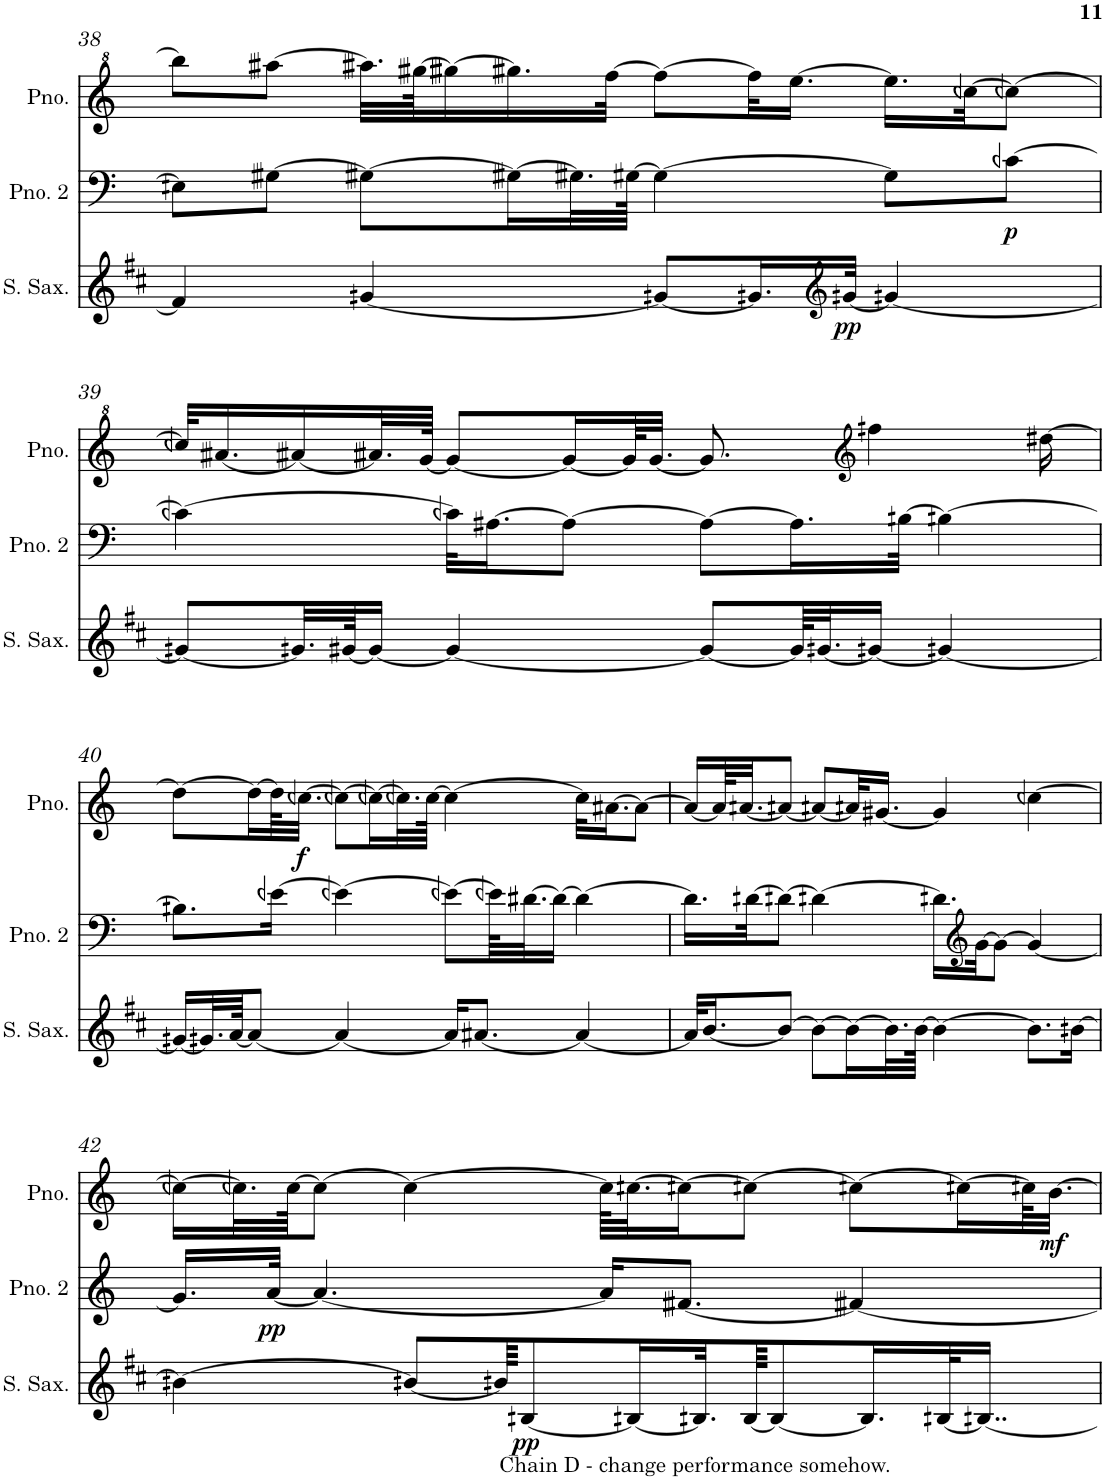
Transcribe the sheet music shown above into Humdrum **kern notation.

**kern	**dynam	**kern	**dynam	**kern	**dynam
*part3	*part3	*part2	*part2	*part1	*part1
*staff3	*staff3	*staff2	*staff2	*staff1	*staff1
*I"Soprano Saxophone	*	*I"Piano 2	*	*I"Piano	*
*I'S. Sax.	*	*I'Pno. 2	*	*I'Pno.	*
!!LO:PB:g=z
*clefG2	*	*clefF4	*	*clefG^2	*
*Trd1c2	*	*	*	*	*
*k[f#c#]	*	*k[]	*	*k[]	*
*M4/4	*	*M4/4	*	*M4/4	*
=38	=38	=38	=38	=38	=38
4f#/]	.	8En\L]	.	8bbb\L]	.
.	.	[8Gn\J	.	[8aaan\J	.
[4gn/	.	8Gn\L_	.	32.aaan\LLL]	.
.	.	.	.	[64gggn\JK	.
.	.	.	.	16gggn\_	.
.	.	16Gn\L_	.	16.gggn\]	.
.	.	32.Gn\L]	.	.	.
.	.	.	.	[32fff\JJk	.
.	.	[64G#X\JJJk	.	.	.
8gn/L_	.	4G#\_	.	8fff\L_	.
16.gn/L]	.	.	.	32fff\KL]	.
.	.	.	.	[16.eee\JJ	.
*clefG2	*	*	*	*	*
!	!LO:DY:b	!	!	!	!
[32gn/JJk	pp	.	.	.	.
4gn/_	.	8G#\L]	.	16.eee\LL]	.
.	.	.	.	[32cccn\JK	.
!	!	!	!LO:DY:b	!	!
.	.	[8cn\J	p	8cccn\J_	.
!!LO:LB:g=z
=39	=39	=39	=39	=39	=39
8gn/L_	.	4cn\_	.	32cccn/KLL]	.
.	.	.	.	[16.aan/	.
32.gn/LL]	.	.	.	16aan/_	.
[64g#X/JK	.	.	.	.	.
16g#/JJ_	.	.	.	32.aan/L]	.
.	.	.	.	[64gg/JJJk	.
4g#/_	.	32cn\KLL]	.	8gg/L_	.
.	.	[16.A#X\J	.	.	.
.	.	8A#\J_	.	16gg/L_	.
.	.	.	.	64gg/KL]	.
.	.	.	.	[32.gg/JJJ	.
8g#/L_	.	8A#\L_	.	8.gg/]	.
64g#/KLL]	.	16.A#\L]	.	.	.
[32.gn/J	.	.	.	.	.
*	*	*	*	*clefG2	*
16gn/JJ_	.	.	.	4ffn\	.
.	.	[32Bn\JJk	.	.	.
4gn/_	.	4Bn\_	.	.	.
.	.	.	.	[16dd#X\	.
!!LO:LB:g=z
=40	=40	=40	=40	=40	=40
16gn/LL_	.	8.Bn\L]	.	8dd#\L_	.
32.gn/L]	.	.	.	.	.
[64a/JJK	.	.	.	.	.
8a/J_	.	.	.	16dd#\L_	.
.	.	[16en\Jk	.	64dd#\KL]	.
!	!	!	!	!	!LO:DY:b
.	.	.	.	[32.ccn\JJJ	f
4a/_	.	4en\_	.	8ccn\L_	.
.	.	.	.	16ccn\L_	.
.	.	.	.	32.ccn\L]	.
.	.	.	.	[64cc\JJJk	.
16a/KL]	.	8en\L_	.	4cc\_	.
[8.a#X/J	.	.	.	.	.
.	.	64en\KLL]	.	.	.
.	.	[32.d#X\J	.	.	.
.	.	16d#\JJ_	.	.	.
4a#/_	.	4d#\_	.	32cc\KLL]	.
.	.	.	.	[16.a#X\J	.
.	.	.	.	8a#\J_	.
=41	=41	=41	=41	=41	=41
32a#/KLL]	.	16.d#\LL]	.	16a#/LL_	.
[16.b/J	.	.	.	.	.
.	.	.	.	64a#/KL]	.
.	.	.	.	[32.an/JJ	.
.	.	[32dn\JK	.	.	.
8b/J_	.	8dn\J_	.	8an/J_	.
8b\L_	.	4dn\_	.	8an/L_	.
16b\L_	.	.	.	32an/KL]	.
.	.	.	.	[16.g#X/JJ	.
32.b\L]	.	.	.	.	.
[64b\JJJk	.	.	.	.	.
4b\_	.	16.dn\LL]	.	4g#/]	.
*	*	*clefG2	*	*	*
.	.	[32g\JK	.	.	.
.	.	8g\J_	.	.	.
8.b\L]	.	4g/_	.	[4ccn\	.
[16bn\Jk	.	.	.	.	.
!!LO:LB:g=z
=42	=42	=42	=42	=42	=42
4bn\_	.	16.g/LL]	.	16ccn\LL_	.
.	.	.	.	32.ccn\L]	.
!	!	!	!LO:DY:b	!	!
.	.	[32a/JJk	pp	.	.
.	.	.	.	[64cc\JJK	.
.	.	4.a/_	.	8cc\J_	.
8bn/L_	.	.	.	4cc\_	.
64bn/KKK]	.	.	.	.	.
!LO:TX:b:t=Chain D - change performance somehow.	!	!	!	!	!
!	!LO:DY:b	!	!	!	!
[8Bn/	pp	.	.	.	.
.	.	16a/KL]	.	64cc\KLLL]	.
16Bn/L_	.	.	.	[32.ccn\J	.
.	.	[8.fn/J	.	16ccn\J_	.
32.Bn/L]	.	.	.	.	.
[64B/JJK	.	.	.	8ccn\J_	.
8B/_	.	.	.	.	.
.	.	4fn/_	.	8ccn\L_	.
16.B/L]	.	.	.	.	.
[32Bn/K	.	.	.	.	.
.	.	.	.	16ccn\L_	.
16..Bn/JJ_	.	.	.	.	.
.	.	.	.	64ccn\KL]	.
!	!	!	!	!	!LO:DY:b
.	.	.	.	[32.b\JJJ	mf
=	=	=	=	=	=
*-	*-	*-	*-	*-	*-
